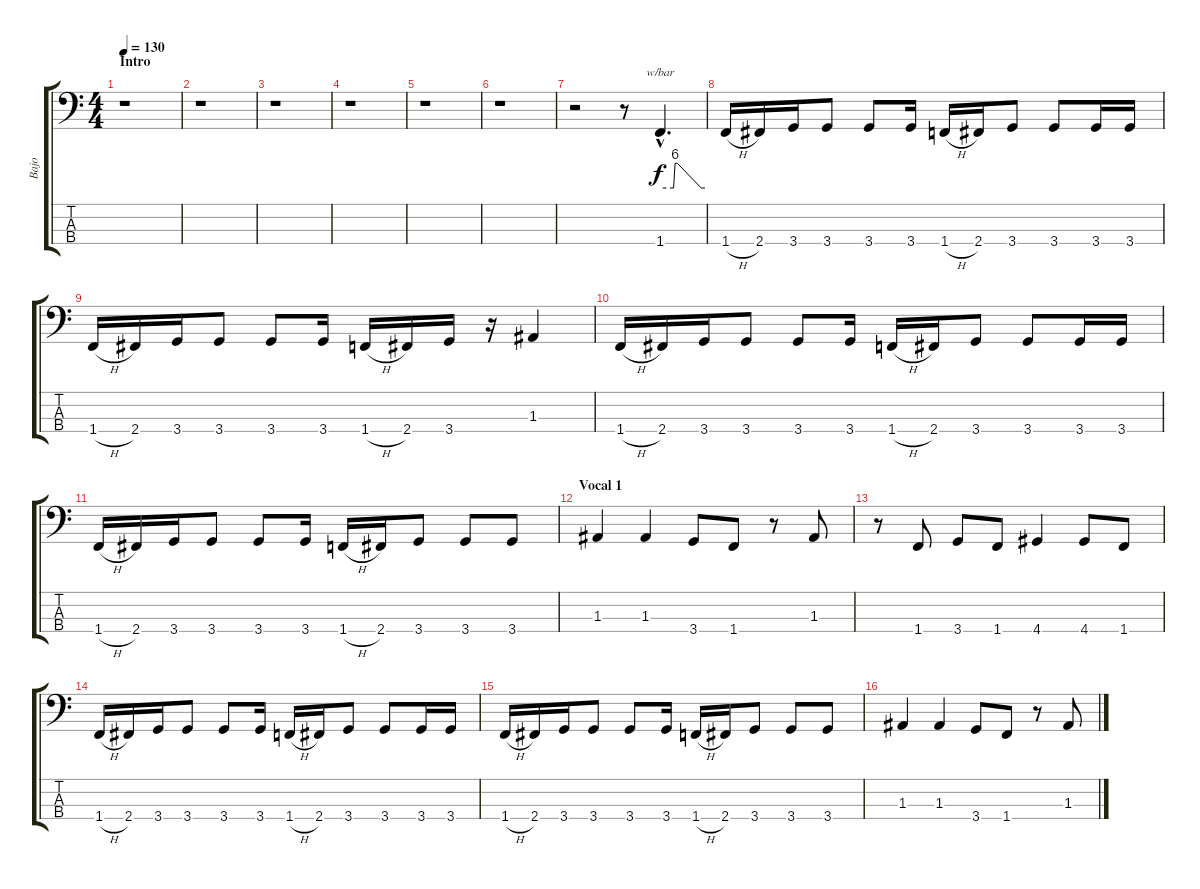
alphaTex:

\track ("Bajo" "Bajo") {instrument electricbasspick}
\staff {score tabs}
\tuning (G2 D2 A1 E1) {hide}
\ts (4 4)
\section ("" "Intro")
\tempo 130
\clef f4
\ks c
r.1{dy f instrument electricbasspick} |
r.1 |
r.1 |
r.1 |
r.1 |
r.1 |
r.2 r.8 1.4{hac}.4{d tbe (custom default 0 0 18 0 20 24 23 24 55 0 60 0)} |
1.4{h}.16 2.4.16 3.4.16 3.4.8 3.4.8 3.4.16 1.4{h}.16 2.4.16 3.4.8 3.4.8 3.4.16 3.4.16 |
1.4{h}.16 2.4.16 3.4.16 3.4.8 3.4.8 3.4.16 1.4{h}.16 2.4.16 3.4.16 r.16 1.3.4 |
1.4{h}.16 2.4.16 3.4.16 3.4.8 3.4.8 3.4.16 1.4{h}.16 2.4.16 3.4.8 3.4.8 3.4.16 3.4.16 |
1.4{h}.16 2.4.16 3.4.16 3.4.8 3.4.8 3.4.16 1.4{h}.16 2.4.16 3.4.8 3.4.8 3.4.8 |
\section ("" "Vocal 1")
1.3.4 1.3.4 3.4.8 1.4.8 r.8 1.3.8 |
r.8 1.4.8 3.4.8 1.4.8 4.4.4 4.4.8 1.4.8 |
1.4{h}.16 2.4.16 3.4.16 3.4.8 3.4.8 3.4.16 1.4{h}.16 2.4.16 3.4.8 3.4.8 3.4.16 3.4.16 |
1.4{h}.16 2.4.16 3.4.16 3.4.8 3.4.8 3.4.16 1.4{h}.16 2.4.16 3.4.8 3.4.8 3.4.8 |
1.3.4 1.3.4 3.4.8 1.4.8 r.8 1.3.8
